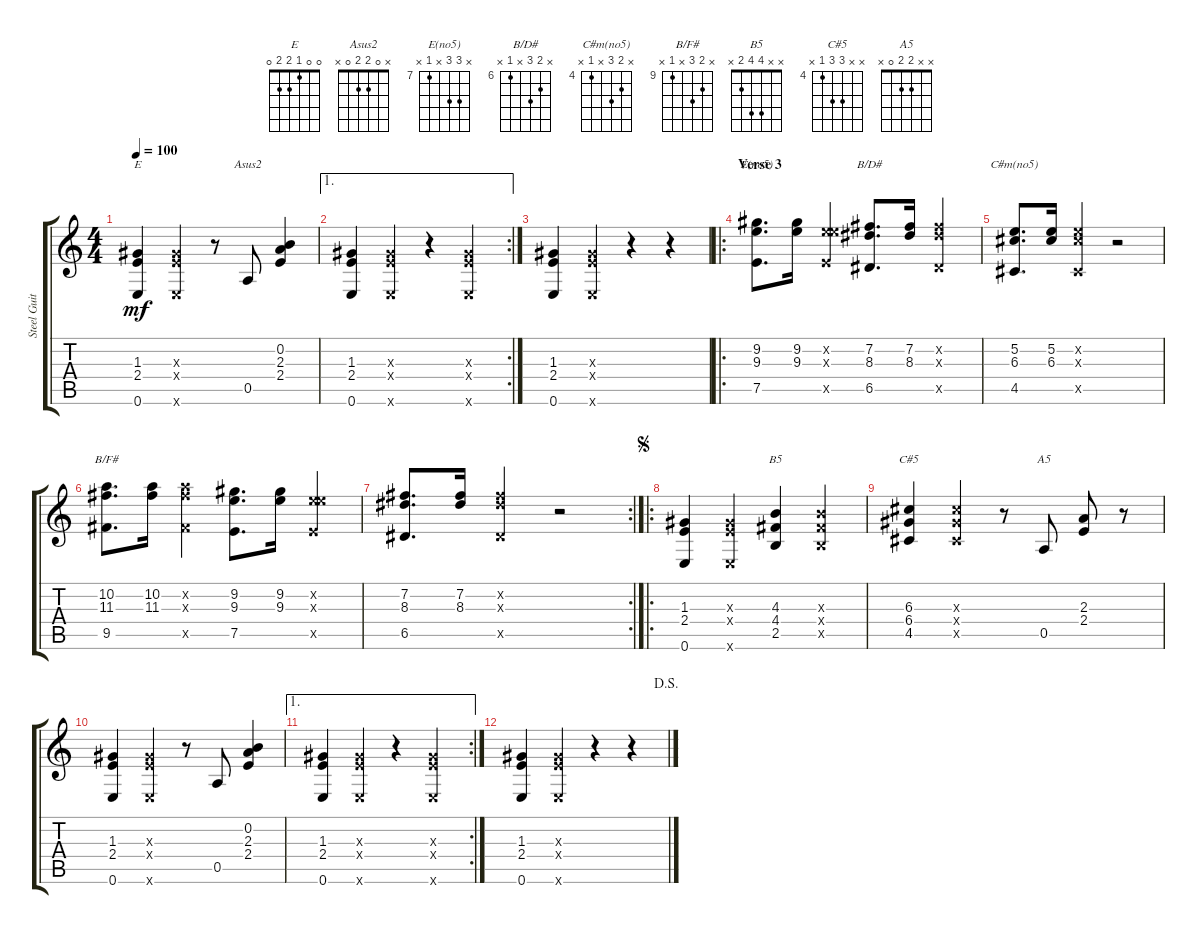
\track ("Steel Guitar" "Steel Guit") {instrument acousticguitarsteel}
\staff {score tabs}
\tuning (E4 B3 G3 D3 A2 E2) {hide}
\chord ("E" 0 0 1 2 2 0)
\chord ("Asus2" x 0 2 2 0 x)
\chord ("E(no5)" x 9 9 x 7 x) {firstfret 7}
\chord ("B/D#" x 7 8 x 6 x) {firstfret 6}
\chord ("C#m(no5)" x 5 6 x 4 x) {firstfret 4}
\chord ("B/F#" x 10 11 x 9 x) {firstfret 9}
\chord ("B5" x x 4 4 2 x)
\chord ("C#5" x x 6 6 4 x) {firstfret 4}
\chord ("A5" x x 2 2 0 x)
\ts (4 4)
\tempo 100
\clef g2
\ks c
(1.3 2.4 0.6).4{ch "E" dy mf} (1.3{x} 2.4{x} 0.6{x}).4 r.8 0.5.8{ch "Asus2"} (0.2 2.3 2.4).4 |
\ae 1
\rc 2
(1.3 2.4 0.6).4 (1.3{x} 2.4{x} 0.6{x}).4 r.4 (1.3{x} 2.4{x} 0.6{x}).4 |
(1.3 2.4 0.6).4 (1.3{x} 2.4{x} 0.6{x}).4 r.4 r.4 |
\ro
\section ("" "Verse 3")
(9.2 9.3 7.5).8{d ch "E(no5)"} (9.2 9.3).16 (5.2{x} 9.3{x} 7.5{x}).4 (7.2 8.3 6.5).8{d ch "B/D#"} (7.2 8.3).16 (7.2{x} 8.3{x} 6.5{x}).4 |
(5.2 6.3 4.5).8{d ch "C#m(no5)"} (5.2 6.3).16 (5.2{x} 6.3{x} 4.5{x}).4 r.2 |
(10.2 11.3 9.5).8{d ch "B/F#"} (10.2 11.3).16 (10.2{x} 11.3{x} 9.5{x}).4 (9.2 9.3 7.5).8{d} (9.2 9.3).16 (5.2{x} 9.3{x} 7.5{x}).4 |
\rc 2
(7.2 8.3 6.5).8{d} (7.2 8.3).16 (7.2{x} 8.3{x} 6.5{x}).4 r.2 |
\ro
\jump segno
(1.3 2.4 0.6).4 (1.3{x} 2.4{x} 0.6{x}).4 (4.3 4.4 2.5).4{ch "B5"} (4.3{x} 4.4{x} 2.5{x}).4 |
(6.3 6.4 4.5).4{ch "C#5"} (6.3{x} 6.4{x} 4.5{x}).4 r.8 0.5.8{ch "A5"} (2.3 2.4).8 r.8 |
(1.3 2.4 0.6).4 (1.3{x} 2.4{x} 0.6{x}).4 r.8 0.5.8 (0.2 2.3 2.4).4 |
\ae 1
\rc 2
(1.3 2.4 0.6).4 (1.3{x} 2.4{x} 0.6{x}).4 r.4 (1.3{x} 2.4{x} 0.6{x}).4 |
\jump dalsegno
(1.3 2.4 0.6).4 (1.3{x} 2.4{x} 0.6{x}).4 r.4 r.4
